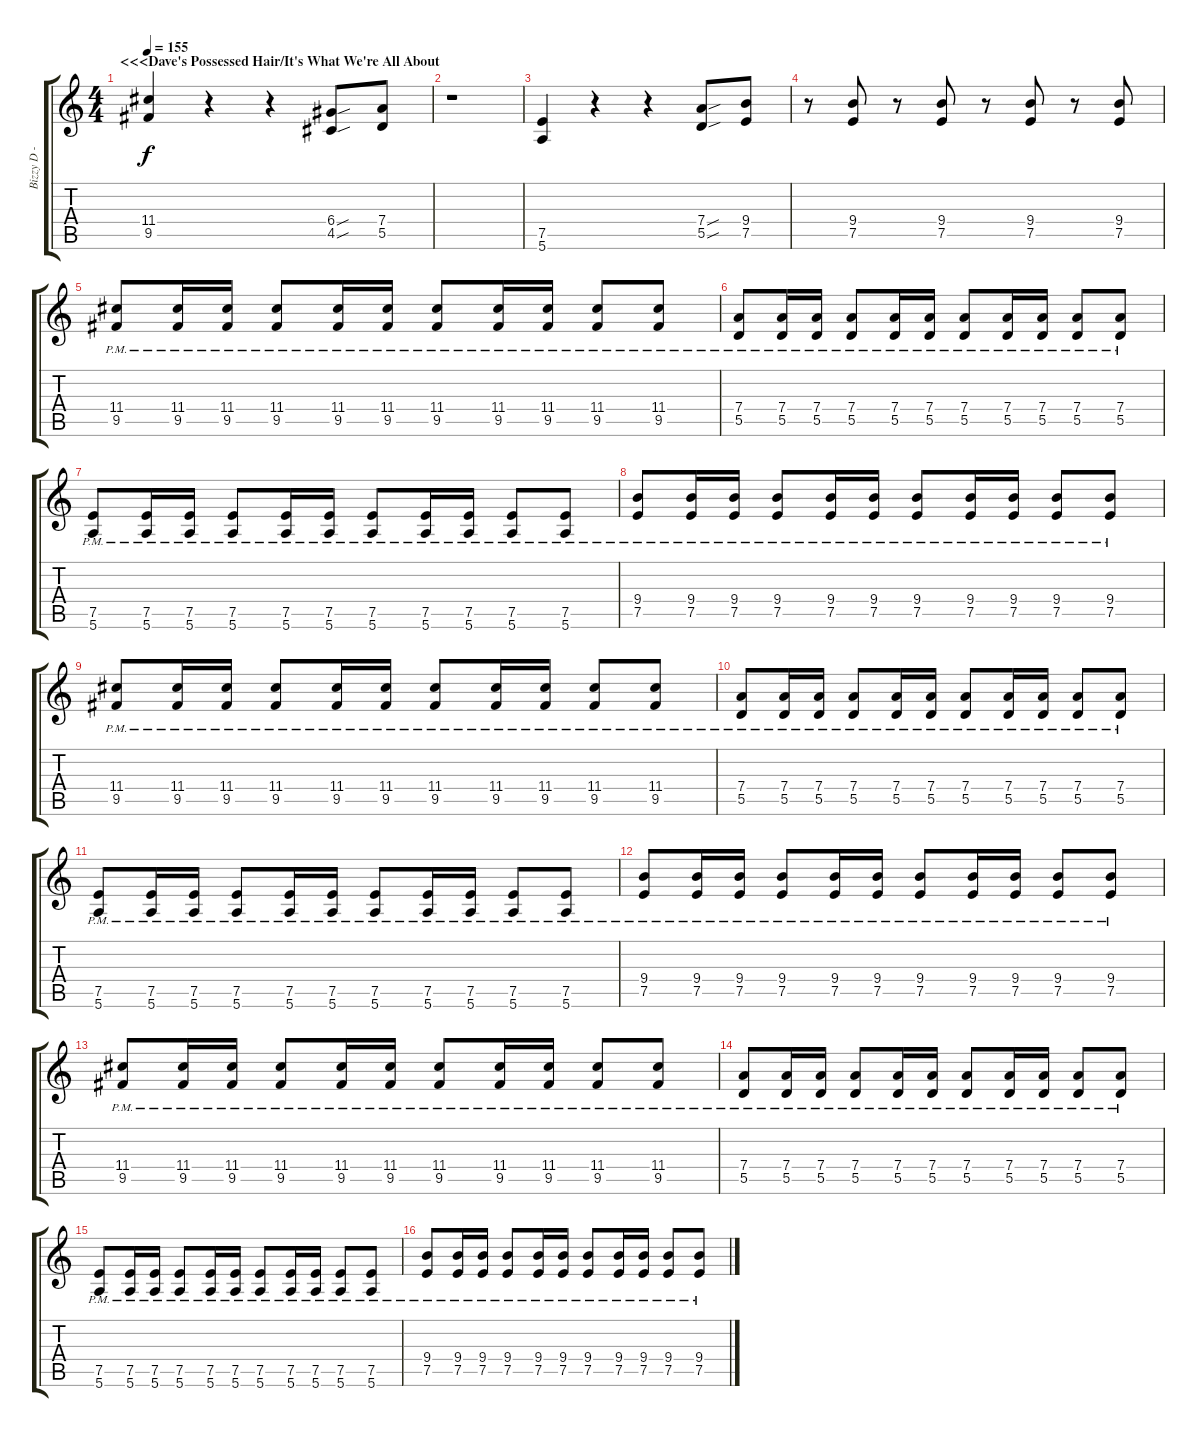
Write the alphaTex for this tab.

\track ("Bizzy D - Rhythm Guitar" "Bizzy D - ") {instrument distortionguitar}
\staff {score tabs}
\tuning (E4 B3 G3 D3 A2 E2) {hide}
\ts (4 4)
\section ("" "<<<Dave's Possessed Hair/It's What We're All About")
\tempo 155
\clef g2
\ks c
(11.4 9.5).4{dy f instrument distortionguitar} r.4 r.4 (6.4{sou} 4.5{sou}).8 (7.4 5.5).8 |
r.1 |
(7.5 5.6).4 r.4 r.4 (7.4{sou} 5.5{sou}).8 (9.4 7.5).8 |
r.8 (9.4 7.5).8 r.8 (9.4 7.5).8 r.8 (9.4 7.5).8 r.8 (9.4 7.5).8 |
(11.4{pm} 9.5{pm}).8 (11.4{pm} 9.5).16 (11.4{pm} 9.5{pm}).16 (11.4{pm} 9.5{pm}).8 (11.4{pm} 9.5{pm}).16 (11.4{pm} 9.5{pm}).16 (11.4{pm} 9.5{pm}).8 (11.4{pm} 9.5{pm}).16 (11.4{pm} 9.5{pm}).16 (11.4{pm} 9.5{pm}).8 (11.4{pm} 9.5{pm}).8 |
(7.4{pm} 5.5{pm}).8 (7.4{pm} 5.5{pm}).16 (7.4{pm} 5.5{pm}).16 (7.4{pm} 5.5{pm}).8 (7.4{pm} 5.5{pm}).16 (7.4{pm} 5.5{pm}).16 (7.4{pm} 5.5{pm}).8 (7.4{pm} 5.5{pm}).16 (7.4{pm} 5.5{pm}).16 (7.4{pm} 5.5{pm}).8 (7.4{pm} 5.5{pm}).8 |
(7.5{pm} 5.6{pm}).8 (7.5{pm} 5.6{pm}).16 (7.5{pm} 5.6{pm}).16 (7.5{pm} 5.6{pm}).8 (7.5{pm} 5.6{pm}).16 (7.5{pm} 5.6{pm}).16 (7.5{pm} 5.6{pm}).8 (7.5{pm} 5.6{pm}).16 (7.5{pm} 5.6{pm}).16 (7.5{pm} 5.6{pm}).8 (7.5{pm} 5.6{pm}).8 |
(9.4{pm} 7.5{pm}).8 (9.4{pm} 7.5{pm}).16 (9.4{pm} 7.5{pm}).16 (9.4{pm} 7.5{pm}).8 (9.4{pm} 7.5{pm}).16 (9.4{pm} 7.5{pm}).16 (9.4{pm} 7.5{pm}).8 (9.4{pm} 7.5{pm}).16 (9.4{pm} 7.5{pm}).16 (9.4{pm} 7.5{pm}).8 (9.4{pm} 7.5{pm}).8 |
(11.4{pm} 9.5{pm}).8 (11.4{pm} 9.5).16 (11.4{pm} 9.5{pm}).16 (11.4{pm} 9.5{pm}).8 (11.4{pm} 9.5{pm}).16 (11.4{pm} 9.5{pm}).16 (11.4{pm} 9.5{pm}).8 (11.4{pm} 9.5{pm}).16 (11.4{pm} 9.5{pm}).16 (11.4{pm} 9.5{pm}).8 (11.4{pm} 9.5{pm}).8 |
(7.4{pm} 5.5{pm}).8 (7.4{pm} 5.5{pm}).16 (7.4{pm} 5.5{pm}).16 (7.4{pm} 5.5{pm}).8 (7.4{pm} 5.5{pm}).16 (7.4{pm} 5.5{pm}).16 (7.4{pm} 5.5{pm}).8 (7.4{pm} 5.5{pm}).16 (7.4{pm} 5.5{pm}).16 (7.4{pm} 5.5{pm}).8 (7.4{pm} 5.5{pm}).8 |
(7.5{pm} 5.6{pm}).8 (7.5{pm} 5.6{pm}).16 (7.5{pm} 5.6{pm}).16 (7.5{pm} 5.6{pm}).8 (7.5{pm} 5.6{pm}).16 (7.5{pm} 5.6{pm}).16 (7.5{pm} 5.6{pm}).8 (7.5{pm} 5.6{pm}).16 (7.5{pm} 5.6{pm}).16 (7.5{pm} 5.6{pm}).8 (7.5{pm} 5.6{pm}).8 |
(9.4{pm} 7.5{pm}).8 (9.4{pm} 7.5{pm}).16 (9.4{pm} 7.5{pm}).16 (9.4{pm} 7.5{pm}).8 (9.4{pm} 7.5{pm}).16 (9.4{pm} 7.5{pm}).16 (9.4{pm} 7.5{pm}).8 (9.4{pm} 7.5{pm}).16 (9.4{pm} 7.5{pm}).16 (9.4{pm} 7.5{pm}).8 (9.4{pm} 7.5{pm}).8 |
(11.4{pm} 9.5{pm}).8 (11.4{pm} 9.5).16 (11.4{pm} 9.5{pm}).16 (11.4{pm} 9.5{pm}).8 (11.4{pm} 9.5{pm}).16 (11.4{pm} 9.5{pm}).16 (11.4{pm} 9.5{pm}).8 (11.4{pm} 9.5{pm}).16 (11.4{pm} 9.5{pm}).16 (11.4{pm} 9.5{pm}).8 (11.4{pm} 9.5{pm}).8 |
(7.4{pm} 5.5{pm}).8 (7.4{pm} 5.5{pm}).16 (7.4{pm} 5.5{pm}).16 (7.4{pm} 5.5{pm}).8 (7.4{pm} 5.5{pm}).16 (7.4{pm} 5.5{pm}).16 (7.4{pm} 5.5{pm}).8 (7.4{pm} 5.5{pm}).16 (7.4{pm} 5.5{pm}).16 (7.4{pm} 5.5{pm}).8 (7.4{pm} 5.5{pm}).8 |
(7.5{pm} 5.6{pm}).8 (7.5{pm} 5.6{pm}).16 (7.5{pm} 5.6{pm}).16 (7.5{pm} 5.6{pm}).8 (7.5{pm} 5.6{pm}).16 (7.5{pm} 5.6{pm}).16 (7.5{pm} 5.6{pm}).8 (7.5{pm} 5.6{pm}).16 (7.5{pm} 5.6{pm}).16 (7.5{pm} 5.6{pm}).8 (7.5{pm} 5.6{pm}).8 |
(9.4{pm} 7.5{pm}).8 (9.4{pm} 7.5{pm}).16 (9.4{pm} 7.5{pm}).16 (9.4{pm} 7.5{pm}).8 (9.4{pm} 7.5{pm}).16 (9.4{pm} 7.5{pm}).16 (9.4{pm} 7.5{pm}).8 (9.4{pm} 7.5{pm}).16 (9.4{pm} 7.5{pm}).16 (9.4{pm} 7.5{pm}).8 (9.4{pm} 7.5{pm}).8
